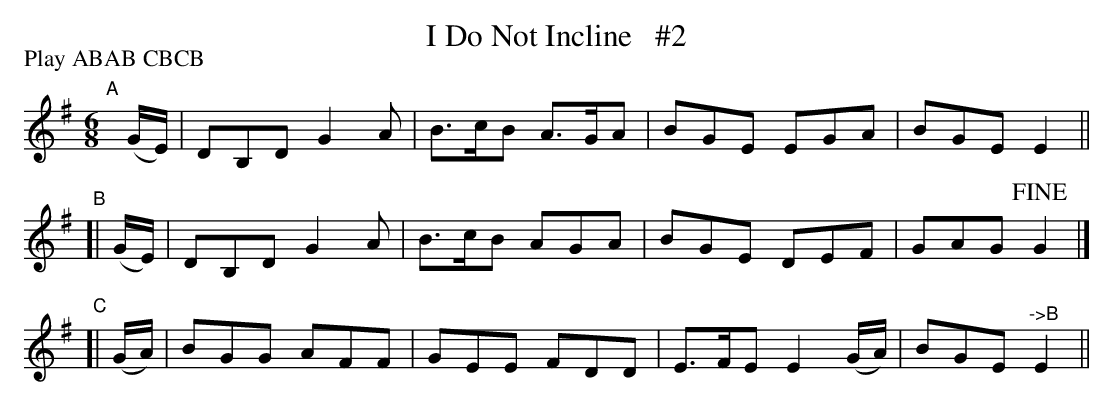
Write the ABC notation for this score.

X:1
T: I Do Not Incline   #2
P: Play ABAB CBCB
M: 6/8
L: 1/8
K: G
"^A"[|](G/E/) | DB,D G2A | B>cB A>GA | BGE EGA | BGE E2 ||
"^B"[| (G/E/) | DB,D G2A | B>cB AGA  | BGE DEF | GAG !fine!G2 |]
"^C"[| (G/A/) | BGG  AFF | GEE  FDD  | E>FE E2(G/A/) | BGE "^->B"E2 ||
